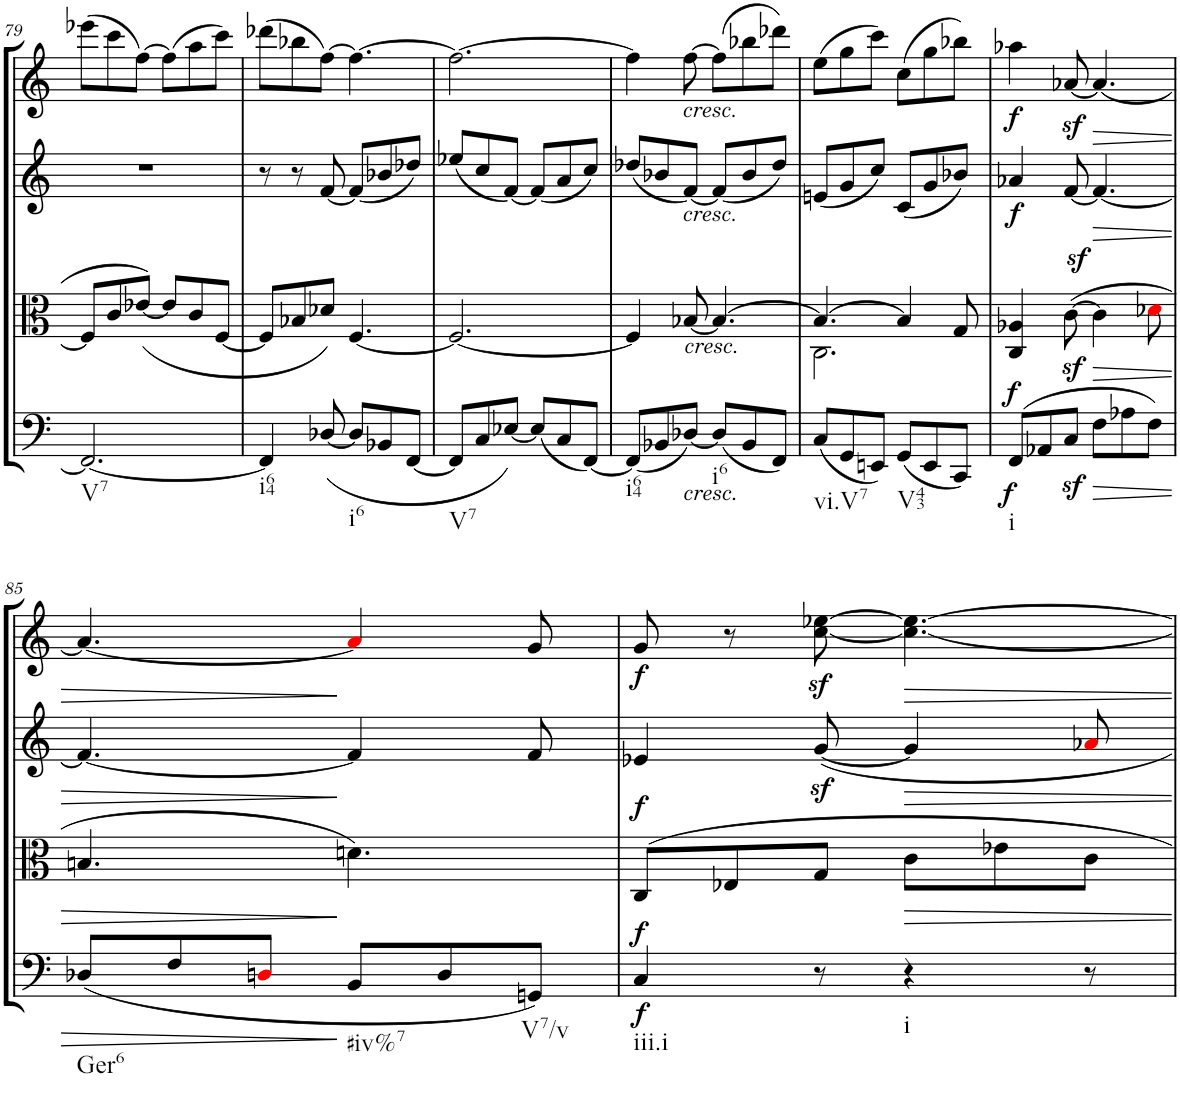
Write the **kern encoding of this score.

**kern	**dynam	**kern	**dynam	**kern	**dynam	**kern	**dynam
*part4	*part4	*part3	*part3	*part2	*part2	*part1	*part1
*staff4	*staff4	*staff3	*staff3	*staff2	*staff2	*staff1	*staff1
*I"Cello	*	*I"Viola	*	*I"2nd Violin	*	*I"1st Violin	*
*	*	*I'Vla	*	*I'Vln	*	*I'Vln	*
!!LO:PB:g=z
*clefF4	*	*clefC3	*	*clefG2	*	*clefG2	*
*k[]	*	*k[]	*	*k[]	*	*k[]	*
*M6/8	*	*M6/8	*	*M6/8	*	*M6/8	*
=79	=79	=79	=79	=79	=79	=79	=79
!LO:TX:b:t=V7	!	!	!	!	!	!	!
2.FF/_	.	8F/L]	.	2.r	.	(8eee-X\L	.
.	.	8c/	.	.	.	8ccc\	.
.	.	([8e-X/J	.	.	.	[8ff\J)	.
.	.	8e-/L]	.	.	.	(8ff\L]	.
.	.	8c/	.	.	.	8aa\	.
.	.	[8F/J	.	.	.	8ccc\J)	.
=80	=80	=80	=80	=80	=80	=80	=80
!LO:TX:b:t=i64	!	!	!	!	!	!	!
4FF/]	.	8F/L]	.	8r	.	(8ddd-X\L	.
.	.	8B-X/	.	8r	.	8bb-X\	.
([8D-X/	.	8d-X/J)	.	[8f/	.	[8ff\J)	.
!LO:TX:b:t=i6	!	!	!	!	!	!	!
8D-/L]	.	[4.F/	.	(8f/L]	.	4.ff\_	.
8BB-X/	.	.	.	8b-X/	.	.	.
[8FF/J	.	.	.	8dd-X/J)	.	.	.
=81	=81	=81	=81	=81	=81	=81	=81
!LO:TX:b:t=V7	!	!	!	!	!	!	!
8FF/L]	.	2.F/_	.	(8ee-X/L	.	2.ff\_	.
8C/	.	.	.	8cc/	.	.	.
[8E-X/J)	.	.	.	[8f/J)	.	.	.
(8E-/L]	.	.	.	(8f/L]	.	.	.
8C/	.	.	.	8a/	.	.	.
[8FF/J)	.	.	.	8cc/J)	.	.	.
=82	=82	=82	=82	=82	=82	=82	=82
!LO:TX:b:t=i64	!	!	!	!	!	!	!
(8FF/L]	.	4F/]	.	(8dd-X/L	.	4ff\]	.
8BB-X/	.	.	.	8b-X/	.	.	.
!	!	!	!	!	!	!LO:TX:b:i:t=cresc.	!
!	!	!	!	!LO:TX:b:i:t=cresc.	!	!	!
!	!	!LO:TX:b:i:t=cresc.	!	!	!	!	!
!LO:TX:b:i:t=cresc.	!	!	!	!	!	!	!
[8D-X/J)	.	[8B-X/	.	[8f/J)	.	[8ff\	.
!LO:TX:b:t=i6	!	!	!	!	!	!	!
(8D-/L]	.	4.B-/_	.	(8f/L]	.	(8ff\L]	.
8BB-/	.	.	.	8b-/	.	8bb-X\	.
8FF/J)	.	.	.	8dd-/J)	.	8ddd-X\J)	.
=83	=83	=83	=83	=83	=83	=83	=83
*	*	*^	*	*	*	*	*
!LO:TX:b:t=vi.V7	!	!	!	!	!	!	!	!
(8C/L	.	2.C\	4.B-/_	.	(8en/L	.	(8ee\L	.
8GG/	.	.	.	.	8g/	.	8gg\	.
8EEn/J)	.	.	.	.	8cc/J)	.	8ccc\J)	.
!LO:TX:b:t=V43	!	!	!	!	!	!	!	!
(8GG/L	.	.	4B-/]	.	(8c/L	.	(8cc\L	.
8EE/	.	.	.	.	8g/	.	8gg\	.
8CC/J)	.	.	8G/	.	8b-X/J)	.	8bb-X\J)	.
=84	=84	=84	=84	=84	=84	=84	=84	=84
!LO:TX:b:t=i	!	!	!	!	!	!	!	!
!	!LO:DY:b	!	!	!	!	!	!	!
!	!LO:DY:n=1:a	!	!	!	!	!LO:DY:b	!	!LO:DY:b
*	*	*v	*v	*	*	*	*	*
(8FF/L	f f	4C/ 4A-X/	.	4a-X/	f	4aa-X\	f
8AA-X/	.	.	.	.	.	.	.
8Cz</J	.	([8cz>\	.	[8fz>/	.	[8a-X/	.
!	!LO:HP:b	!	!LO:HP:b	!	!LO:HP:b	!	!LO:HP:b
8F\L	>	4c\]	>	4.f/_	>	4.a-/_	>
8A-X\	.	.	.	.	.	.	.
8F\J)	.	8d-Xi\	.	.	.	.	.
!!LO:LB:g=z
=85	=85	=85	=85	=85	=85	=85	=85
!LO:TX:b:t=Ger6	!	!	!	!	!	!	!
(8D-X/L	.	4.Bn/	.	4.f/_	.	4.a-/_	.
8F/	.	.	.	.	.	.	.
8Dni/J	.	.	.	.	.	.	.
!LO:TX:b:t=#iv%7	!	!	!	!	!	!	!
8BB/L	]	4.dn\)	]	4f/]	]	4a-i/]	]
8D/	.	.	.	.	.	.	.
!LO:TX:b:t=V7/v	!	!	!	!	!	!	!
8GGn/J)	.	.	.	8f/	.	8g/	.
=86	=86	=86	=86	=86	=86	=86	=86
!LO:TX:b:t=iii.i	!	!	!	!	!	!	!
!	!LO:DY:b	!	!	!	!	!	!
!	!LO:DY:n=1:a	!	!LO:DY:a	!	!	!	!LO:DY:b
4C/	f f	8C/L	f	4e-X/	.	8g/	f
.	.	8E-X/	.	.	.	8r	.
8r	.	8G/J	.	[8gz</	.	[8cc\z< [8ee-X\z<	.
!LO:TX:b:t=i	!	!	!	!	!	!	!
4r	.	8c\L	.	4g/]	.	4.cc\_ 4.ee-\_	.
.	.	8e-X\	.	.	.	.	.
8r	.	8c\J	.	8a-Xi/	.	.	.
=	=	=	=	=	=	=	=
*-	*-	*-	*-	*-	*-	*-	*-
